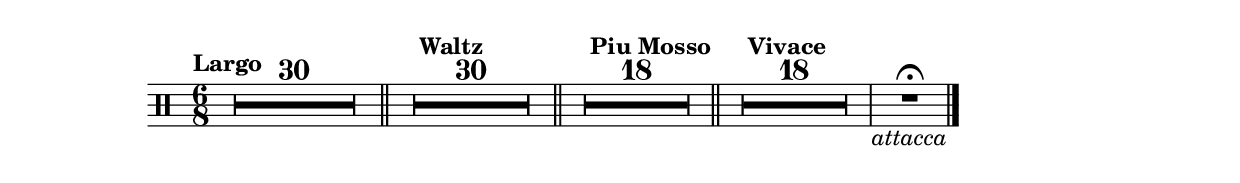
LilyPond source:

\version "2.12.3"

\new Staff {
    \clef percussion
    \time 6/8
    \tempo "Largo"
    \compressFullBarRests
    R2.*30 \bar "||"
    \tempo "Waltz"
    R2.*30 \bar "||"
    \tempo "Piu Mosso"
    R2.*18 \bar "||"
    \tempo "Vivace"
    R2.*18
    R2. ^\fermataMarkup _\markup {\italic "attacca"}   \bar "|."
}
